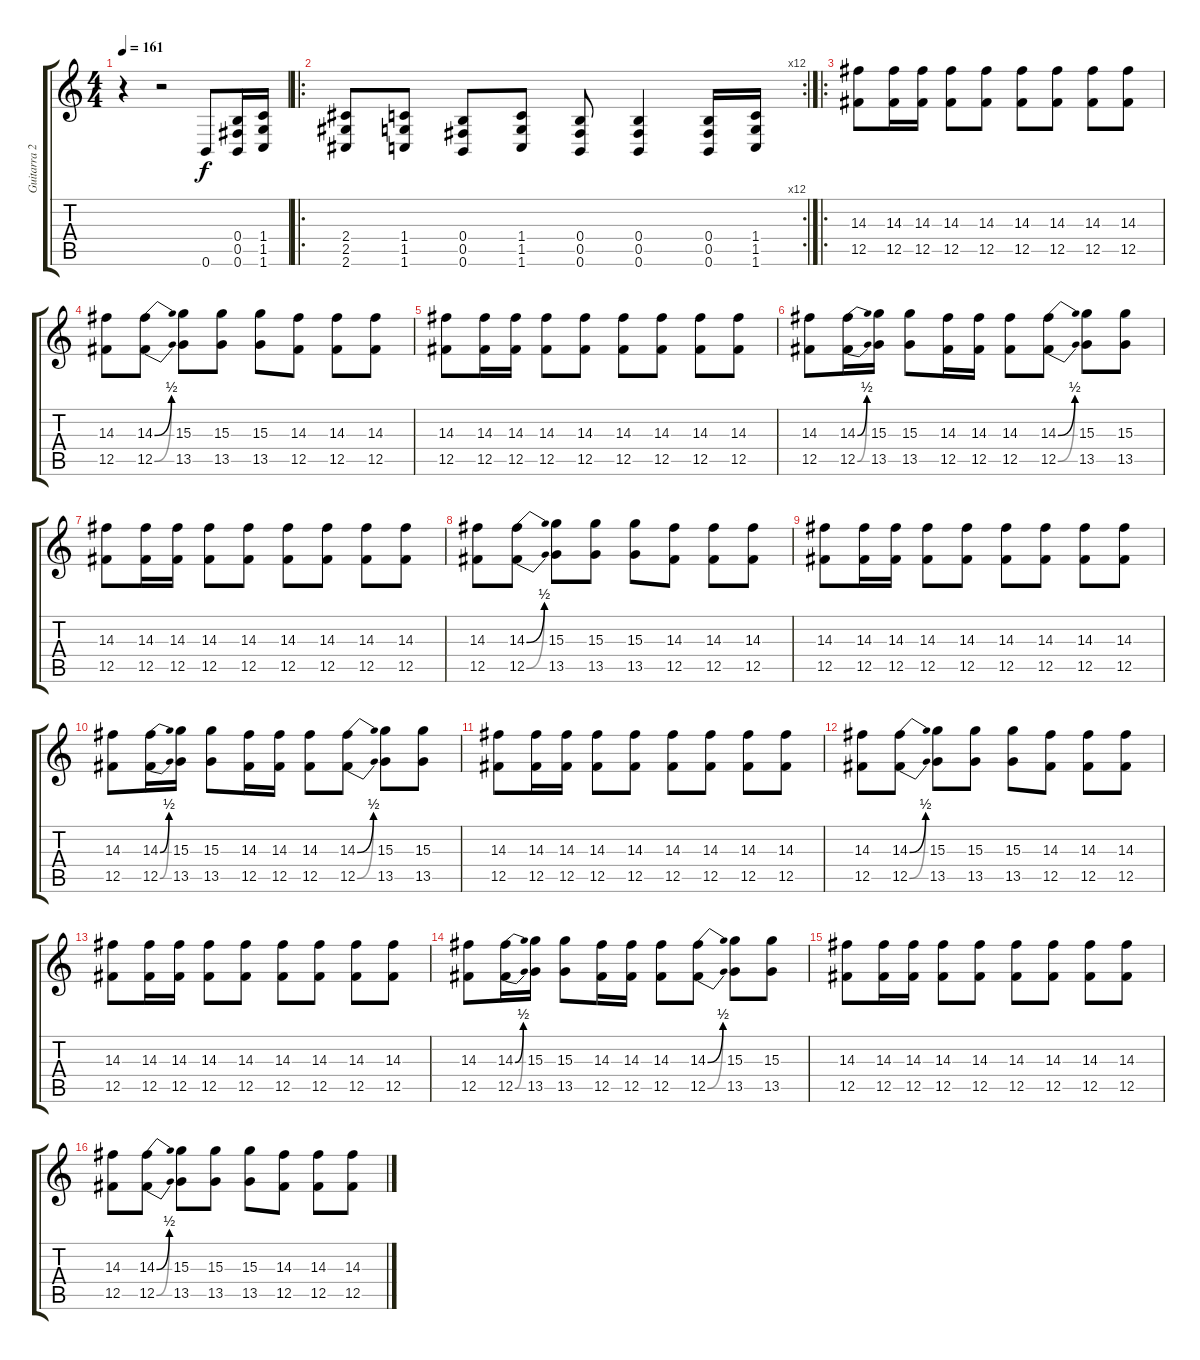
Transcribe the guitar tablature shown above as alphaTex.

\track ("Guitarra 2" "Guitarra 2") {instrument distortionguitar}
\staff {score tabs}
\tuning (Db4 Ab3 E3 B2 Gb2 B1) {hide}
\ts (4 4)
\tempo 161
\clef g2
\ks c
r.4{dy f} r.2 0.6.8 (0.4 0.5 0.6).16 (1.4 1.5 1.6).16 |
\ro
\rc 12
(2.4 2.5 2.6).8 (1.4 1.5 1.6).8 (0.4 0.5 0.6).8 (1.4 1.5 1.6).8 (0.4 0.5 0.6).8 (0.4 0.5 0.6).4 (0.4 0.5 0.6).16 (1.4 1.5 1.6).16 |
\ro
(14.3 12.5).8 (14.3 12.5).16 (14.3 12.5).16 (14.3 12.5).8 (14.3 12.5).8 (14.3 12.5).8 (14.3 12.5).8 (14.3 12.5).8 (14.3 12.5).8 |
(14.3 12.5).8 (14.3{be (bend 0 0 60 2)} 12.5{be (bend 0 0 60 2)}).8 (15.3 13.5).8 (15.3 13.5).8 (15.3 13.5).8 (14.3 12.5).8 (14.3 12.5).8 (14.3 12.5).8 |
(14.3 12.5).8 (14.3 12.5).16 (14.3 12.5).16 (14.3 12.5).8 (14.3 12.5).8 (14.3 12.5).8 (14.3 12.5).8 (14.3 12.5).8 (14.3 12.5).8 |
(14.3 12.5).8 (14.3{be (bend 0 0 60 2)} 12.5{be (bend 0 0 60 2)}).16 (15.3 13.5).16 (15.3 13.5).8 (14.3 12.5).16 (14.3 12.5).16 (14.3 12.5).8 (14.3{be (bend 0 0 60 2)} 12.5{be (bend 0 0 60 2)}).8 (15.3 13.5).8 (15.3 13.5).8 |
(14.3 12.5).8 (14.3 12.5).16 (14.3 12.5).16 (14.3 12.5).8 (14.3 12.5).8 (14.3 12.5).8 (14.3 12.5).8 (14.3 12.5).8 (14.3 12.5).8 |
(14.3 12.5).8 (14.3{be (bend 0 0 60 2)} 12.5{be (bend 0 0 60 2)}).8 (15.3 13.5).8 (15.3 13.5).8 (15.3 13.5).8 (14.3 12.5).8 (14.3 12.5).8 (14.3 12.5).8 |
(14.3 12.5).8 (14.3 12.5).16 (14.3 12.5).16 (14.3 12.5).8 (14.3 12.5).8 (14.3 12.5).8 (14.3 12.5).8 (14.3 12.5).8 (14.3 12.5).8 |
(14.3 12.5).8 (14.3{be (bend 0 0 60 2)} 12.5{be (bend 0 0 60 2)}).16 (15.3 13.5).16 (15.3 13.5).8 (14.3 12.5).16 (14.3 12.5).16 (14.3 12.5).8 (14.3{be (bend 0 0 60 2)} 12.5{be (bend 0 0 60 2)}).8 (15.3 13.5).8 (15.3 13.5).8 |
(14.3 12.5).8 (14.3 12.5).16 (14.3 12.5).16 (14.3 12.5).8 (14.3 12.5).8 (14.3 12.5).8 (14.3 12.5).8 (14.3 12.5).8 (14.3 12.5).8 |
(14.3 12.5).8 (14.3{be (bend 0 0 60 2)} 12.5{be (bend 0 0 60 2)}).8 (15.3 13.5).8 (15.3 13.5).8 (15.3 13.5).8 (14.3 12.5).8 (14.3 12.5).8 (14.3 12.5).8 |
(14.3 12.5).8 (14.3 12.5).16 (14.3 12.5).16 (14.3 12.5).8 (14.3 12.5).8 (14.3 12.5).8 (14.3 12.5).8 (14.3 12.5).8 (14.3 12.5).8 |
(14.3 12.5).8 (14.3{be (bend 0 0 60 2)} 12.5{be (bend 0 0 60 2)}).16 (15.3 13.5).16 (15.3 13.5).8 (14.3 12.5).16 (14.3 12.5).16 (14.3 12.5).8 (14.3{be (bend 0 0 60 2)} 12.5{be (bend 0 0 60 2)}).8 (15.3 13.5).8 (15.3 13.5).8 |
(14.3 12.5).8 (14.3 12.5).16 (14.3 12.5).16 (14.3 12.5).8 (14.3 12.5).8 (14.3 12.5).8 (14.3 12.5).8 (14.3 12.5).8 (14.3 12.5).8 |
(14.3 12.5).8 (14.3{be (bend 0 0 60 2)} 12.5{be (bend 0 0 60 2)}).8 (15.3 13.5).8 (15.3 13.5).8 (15.3 13.5).8 (14.3 12.5).8 (14.3 12.5).8 (14.3 12.5).8
